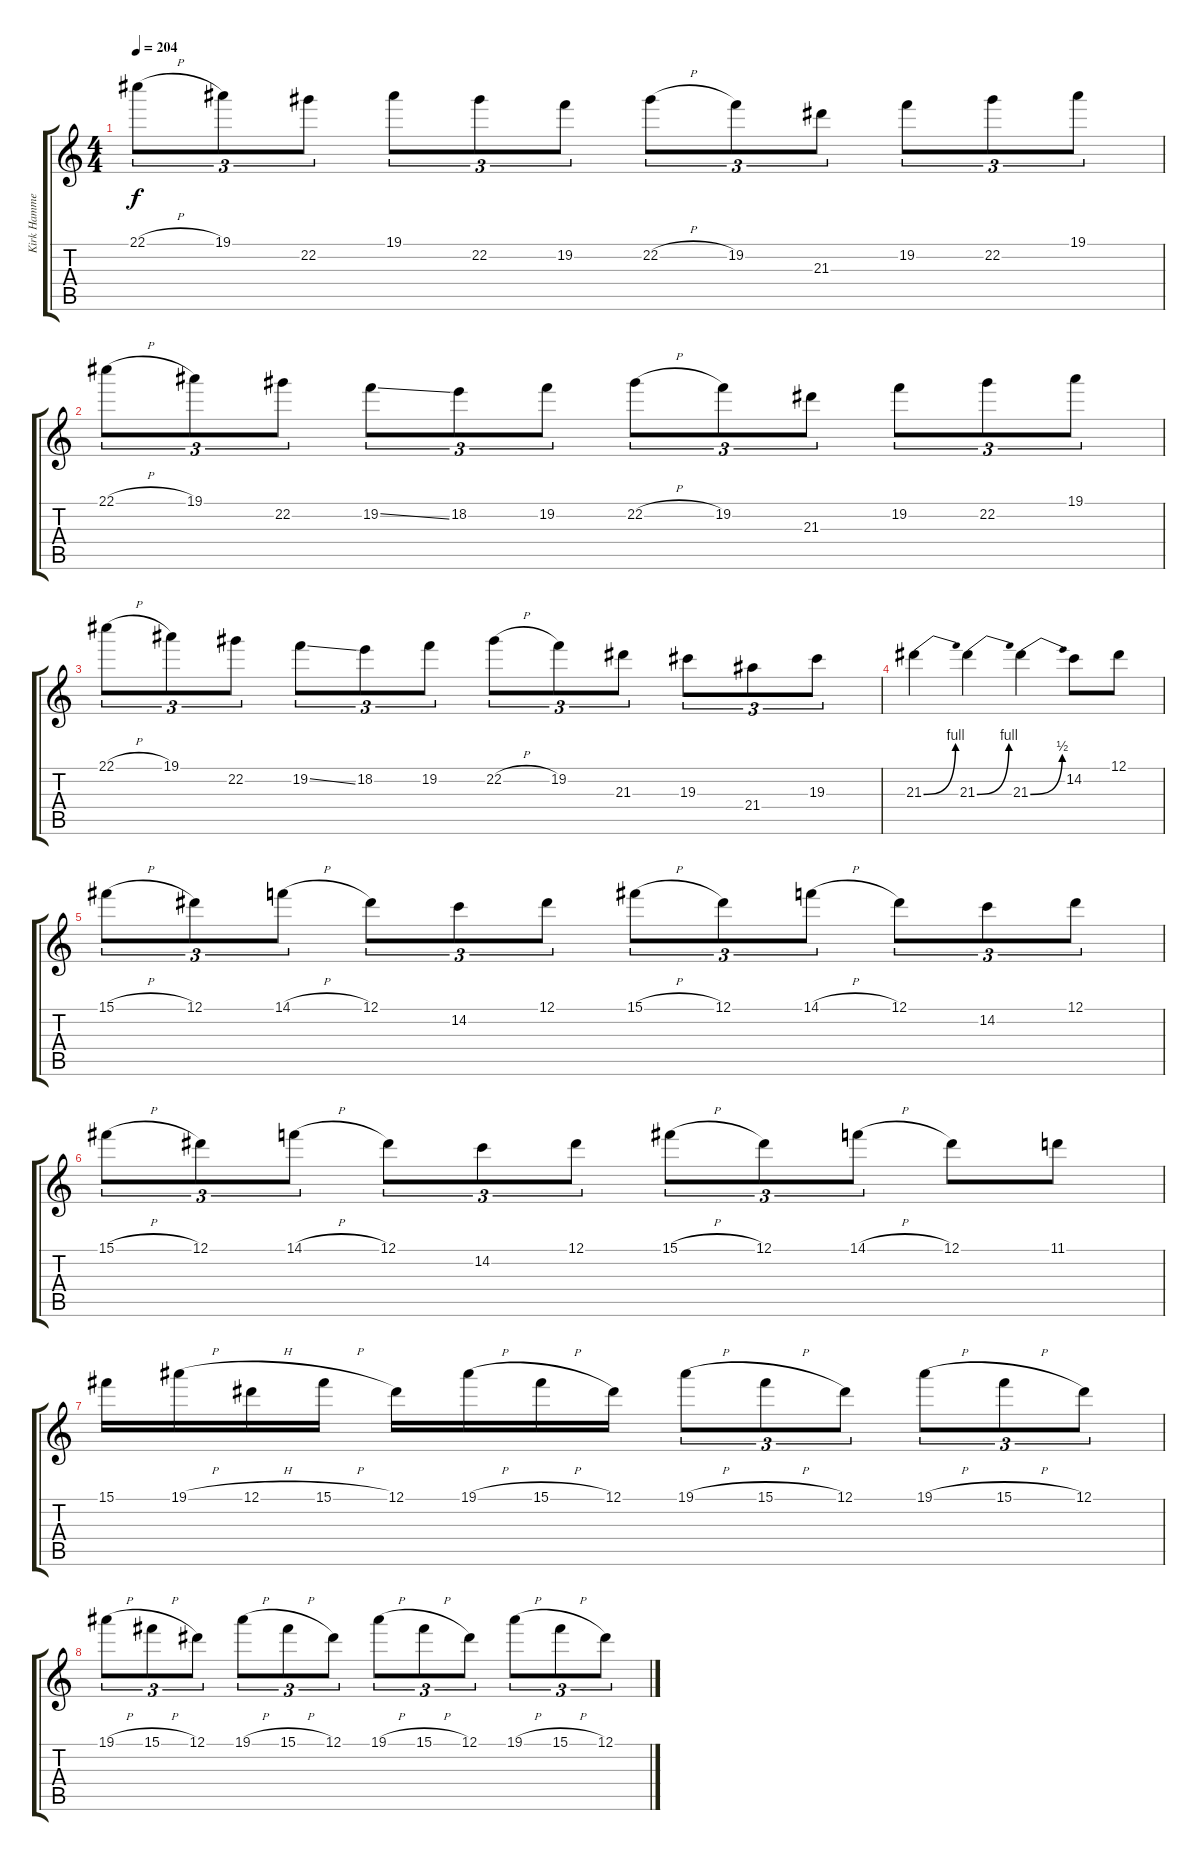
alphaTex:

\track ("Kirk Hammett (Distortion Guitar)" "Kirk Hamme") {instrument overdrivenguitar}
\staff {score tabs}
\tuning (Eb4 Bb3 Gb3 Db3 Ab2 Eb2) {hide}
\ts (4 4)
\tempo 204
\clef g2
\ks c
22.1{h}.8{tu (3 2) dy f} 19.1.8{tu (3 2)} 22.2.8{tu (3 2)} 19.1.8{tu (3 2)} 22.2.8{tu (3 2)} 19.2.8{tu (3 2)} 22.2{h}.8{tu (3 2)} 19.2.8{tu (3 2)} 21.3.8{tu (3 2)} 19.2.8{tu (3 2)} 22.2.8{tu (3 2)} 19.1.8{tu (3 2)} |
22.1{h}.8{tu (3 2)} 19.1.8{tu (3 2)} 22.2.8{tu (3 2)} 19.2{ss}.8{tu (3 2)} 18.2.8{tu (3 2)} 19.2.8{tu (3 2)} 22.2{h}.8{tu (3 2)} 19.2.8{tu (3 2)} 21.3.8{tu (3 2)} 19.2.8{tu (3 2)} 22.2.8{tu (3 2)} 19.1.8{tu (3 2)} |
22.1{h}.8{tu (3 2)} 19.1.8{tu (3 2)} 22.2.8{tu (3 2)} 19.2{ss}.8{tu (3 2)} 18.2.8{tu (3 2)} 19.2.8{tu (3 2)} 22.2{h}.8{tu (3 2)} 19.2.8{tu (3 2)} 21.3.8{tu (3 2)} 19.3.8{tu (3 2)} 21.4.8{tu (3 2)} 19.3.8{tu (3 2)} |
21.3{be (bend 0 0 60 4)}.4 21.3{be (bend 0 0 60 4)}.4 21.3{be (bend 0 0 60 2)}.4 14.2.8 12.1.8 |
15.1{h}.8{tu (3 2)} 12.1.8{tu (3 2)} 14.1{h}.8{tu (3 2)} 12.1.8{tu (3 2)} 14.2.8{tu (3 2)} 12.1.8{tu (3 2)} 15.1{h}.8{tu (3 2)} 12.1.8{tu (3 2)} 14.1{h}.8{tu (3 2)} 12.1.8{tu (3 2)} 14.2.8{tu (3 2)} 12.1.8{tu (3 2)} |
15.1{h}.8{tu (3 2)} 12.1.8{tu (3 2)} 14.1{h}.8{tu (3 2)} 12.1.8{tu (3 2)} 14.2.8{tu (3 2)} 12.1.8{tu (3 2)} 15.1{h}.8{tu (3 2)} 12.1.8{tu (3 2)} 14.1{h}.8{tu (3 2)} 12.1.8 11.1.8 |
15.1.16 19.1{h}.16 12.1{h}.16 15.1{h}.16 12.1.16 19.1{h}.16 15.1{h}.16 12.1.16 19.1{h}.8{tu (3 2)} 15.1{h}.8{tu (3 2)} 12.1.8{tu (3 2)} 19.1{h}.8{tu (3 2)} 15.1{h}.8{tu (3 2)} 12.1.8{tu (3 2)} |
19.1{h}.8{tu (3 2)} 15.1{h}.8{tu (3 2)} 12.1.8{tu (3 2)} 19.1{h}.8{tu (3 2)} 15.1{h}.8{tu (3 2)} 12.1.8{tu (3 2)} 19.1{h}.8{tu (3 2)} 15.1{h}.8{tu (3 2)} 12.1.8{tu (3 2)} 19.1{h}.8{tu (3 2)} 15.1{h}.8{tu (3 2)} 12.1.8{tu (3 2)}
